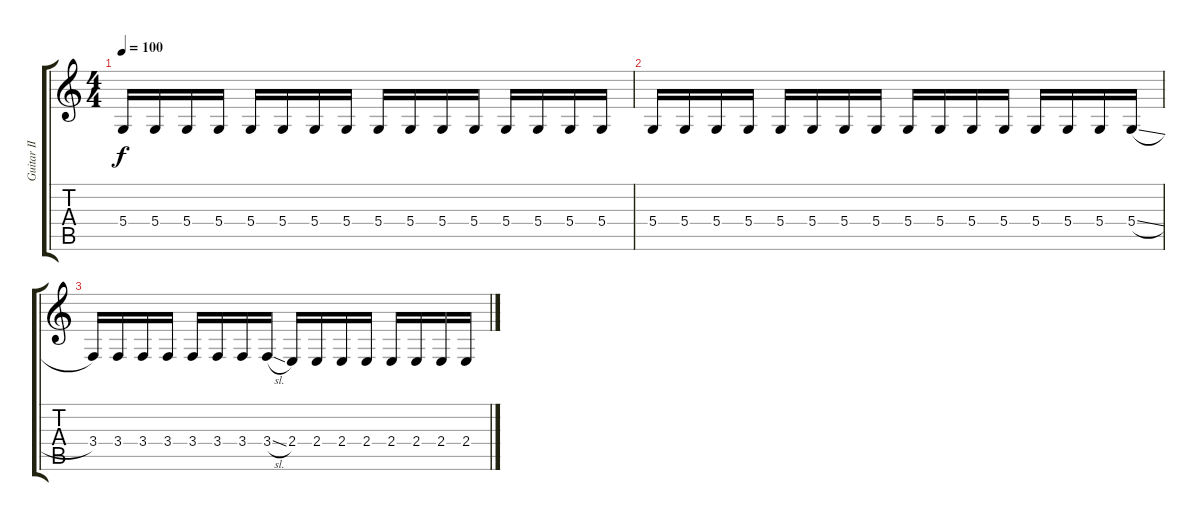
\track ("Guitar II" "Guitar II") {instrument lead2sawtooth}
\staff {score tabs}
\tuning (E4 B3 G3 D3 A2 D2) {hide}
\ts (4 4)
\tempo 100
\clef g2
\ks aminor
5.4.16{dy f} 5.4.16 5.4.16 5.4.16 5.4.16 5.4.16 5.4.16 5.4.16 5.4.16 5.4.16 5.4.16 5.4.16 5.4.16 5.4.16 5.4.16 5.4.16 |
5.4.16 5.4.16 5.4.16 5.4.16 5.4.16 5.4.16 5.4.16 5.4.16 5.4.16 5.4.16 5.4.16 5.4.16 5.4.16 5.4.16 5.4.16 5.4{sl}.16 |
3.4.16 3.4.16 3.4.16 3.4.16 3.4.16 3.4.16 3.4.16 3.4{sl}.16 2.4.16 2.4.16 2.4.16 2.4.16 2.4.16 2.4.16 2.4.16 2.4.16
